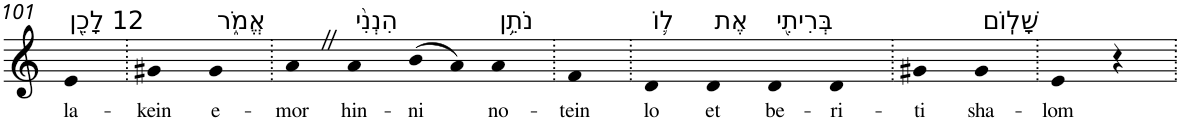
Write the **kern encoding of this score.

**kern	**text
*part1	*part1
*staff1	*staff1
*I"Piano	*
*I'Pno	*
!!LO:PB:g=z
*clefG2	*
*k[]	*
=101	=101
!LO:TX:a:t=12 לָכֵ֖ן	!
!	!LO:LY:b
4e	la-
=102.	=102.
!	!LO:LY:b
4g#X	-kein
!LO:TX:a:t=אֱמֹ֑ר	!
!	!LO:LY:b
4g#	e-
=103.	=103.
!	!LO:LY:b
4aZ	-mor
!LO:TX:a:t=הִנְנִ֨י	!
!	!LO:LY:b
4a	hin-
!	!LO:LY:b
(>8b	-ni
8a)	.
!LO:TX:a:t=נֹתֵ֥ן	!
!	!LO:LY:b
4a	no-
=104.	=104.
!	!LO:LY:b
4f	-tein
=105.	=105.
!LO:TX:a:t=ל֛וֹ	!
!	!LO:LY:b
4d	lo
!LO:TX:a:t=אֶת	!
!	!LO:LY:b
4d	et
!LO:TX:a:t=בְּרִיתִ֖י	!
!	!LO:LY:b
4d	be-
!	!LO:LY:b
4d	-ri-
=106.	=106.
!	!LO:LY:b
4g#X	-ti
!LO:TX:a:t=שָׁלֽוֹם	!
!	!LO:LY:b
4g#	sha-
=107.	=107.
!	!LO:LY:b
4e	-lom
4r	.
=.	=.
*-	*-
